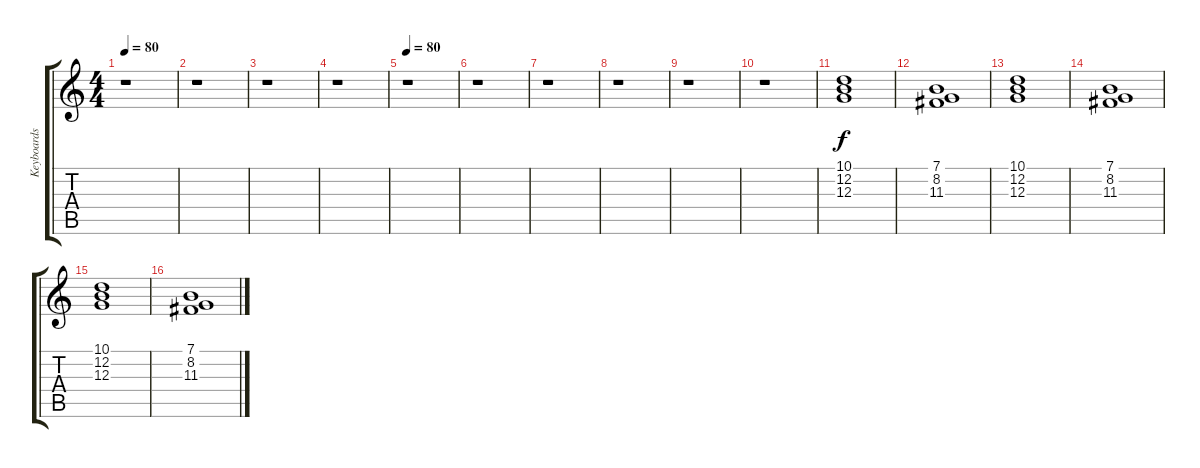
\track ("Keyboards" "Keyboards") {instrument pad2warm}
\staff {score tabs}
\tuning (E4 B3 G3 D3 A2 E2) {hide}
\ts (4 4)
\tempo 80
\clef g2
\ks c
r.1{dy f instrument pad2warm} |
r.1 |
r.1 |
r.1 |
\tempo 80
r.1 |
r.1 |
r.1 |
r.1 |
r.1 |
r.1 |
(10.1 12.2 12.3).1{volume 8} |
(7.1 8.2 11.3).1 |
(10.1 12.2 12.3).1 |
(7.1 8.2 11.3).1 |
(10.1 12.2 12.3).1 |
(7.1 8.2 11.3).1
